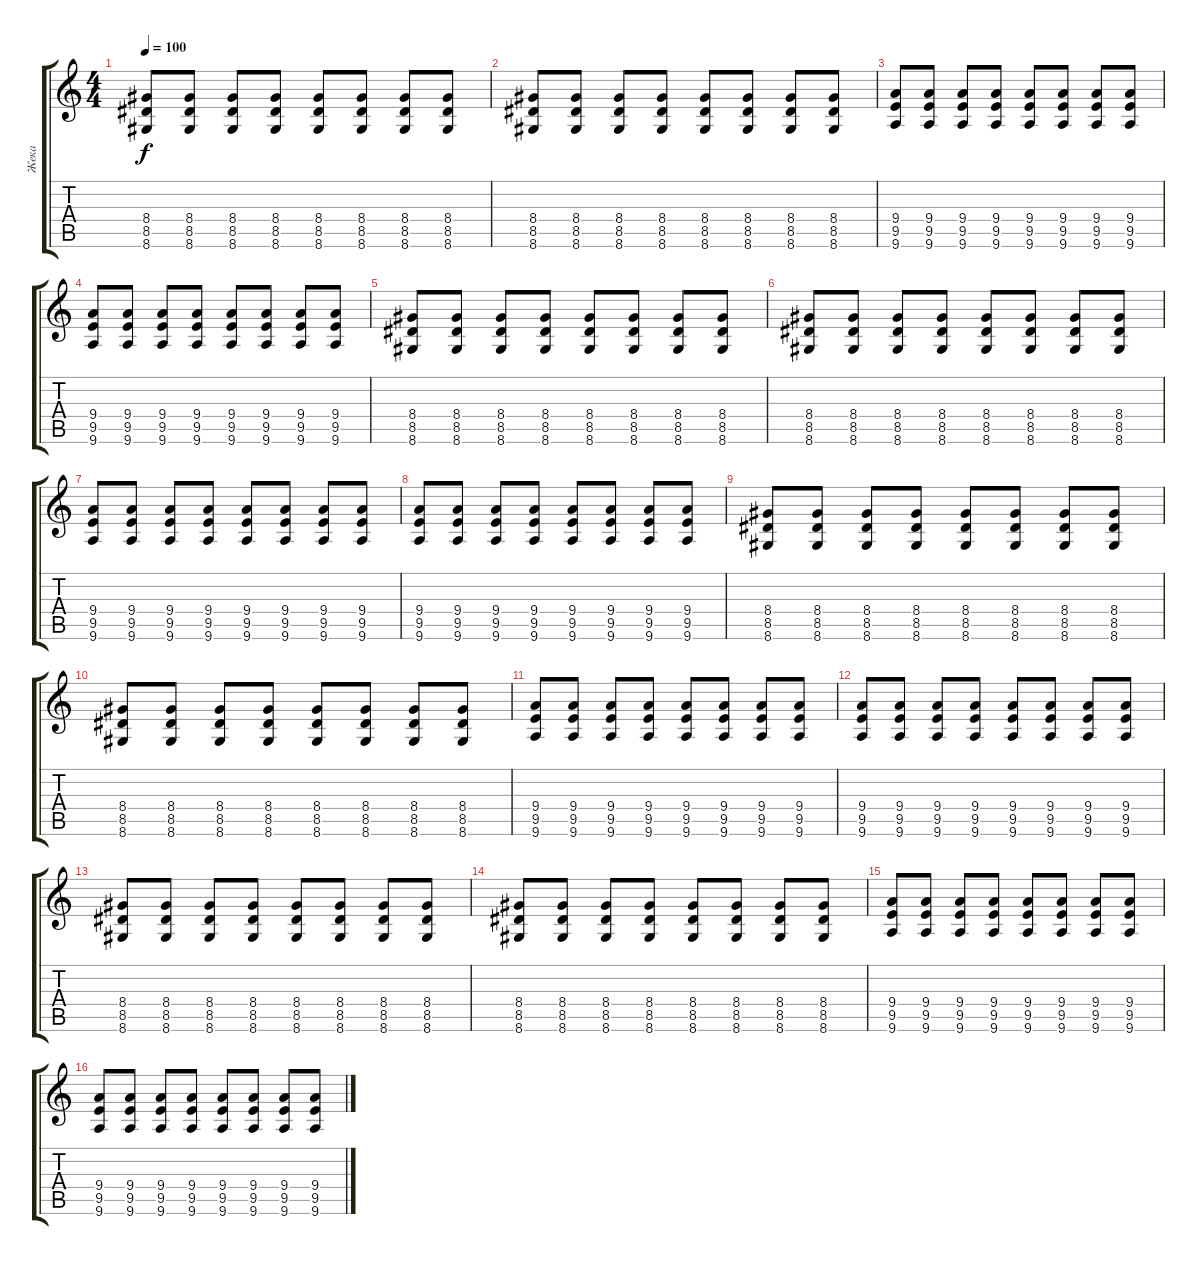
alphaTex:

\track ("Жека" "Жека") {instrument acousticguitarsteel}
\staff {score tabs}
\tuning (D4 A3 F3 C3 G2 C2) {hide}
\ts (4 4)
\tempo 100
\clef g2
\ks c
(8.4 8.5 8.6).8{dy f} (8.4 8.5 8.6).8 (8.4 8.5 8.6).8 (8.4 8.5 8.6).8 (8.4 8.5 8.6).8 (8.4 8.5 8.6).8 (8.4 8.5 8.6).8 (8.4 8.5 8.6).8 |
(8.4 8.5 8.6).8 (8.4 8.5 8.6).8 (8.4 8.5 8.6).8 (8.4 8.5 8.6).8 (8.4 8.5 8.6).8 (8.4 8.5 8.6).8 (8.4 8.5 8.6).8 (8.4 8.5 8.6).8 |
(9.4 9.5 9.6).8 (9.4 9.5 9.6).8 (9.4 9.5 9.6).8 (9.4 9.5 9.6).8 (9.4 9.5 9.6).8 (9.4 9.5 9.6).8 (9.4 9.5 9.6).8 (9.4 9.5 9.6).8 |
(9.4 9.5 9.6).8 (9.4 9.5 9.6).8 (9.4 9.5 9.6).8 (9.4 9.5 9.6).8 (9.4 9.5 9.6).8 (9.4 9.5 9.6).8 (9.4 9.5 9.6).8 (9.4 9.5 9.6).8 |
(8.4 8.5 8.6).8 (8.4 8.5 8.6).8 (8.4 8.5 8.6).8 (8.4 8.5 8.6).8 (8.4 8.5 8.6).8 (8.4 8.5 8.6).8 (8.4 8.5 8.6).8 (8.4 8.5 8.6).8 |
(8.4 8.5 8.6).8 (8.4 8.5 8.6).8 (8.4 8.5 8.6).8 (8.4 8.5 8.6).8 (8.4 8.5 8.6).8 (8.4 8.5 8.6).8 (8.4 8.5 8.6).8 (8.4 8.5 8.6).8 |
(9.4 9.5 9.6).8 (9.4 9.5 9.6).8 (9.4 9.5 9.6).8 (9.4 9.5 9.6).8 (9.4 9.5 9.6).8 (9.4 9.5 9.6).8 (9.4 9.5 9.6).8 (9.4 9.5 9.6).8 |
(9.4 9.5 9.6).8 (9.4 9.5 9.6).8 (9.4 9.5 9.6).8 (9.4 9.5 9.6).8 (9.4 9.5 9.6).8 (9.4 9.5 9.6).8 (9.4 9.5 9.6).8 (9.4 9.5 9.6).8 |
(8.4 8.5 8.6).8 (8.4 8.5 8.6).8 (8.4 8.5 8.6).8 (8.4 8.5 8.6).8 (8.4 8.5 8.6).8 (8.4 8.5 8.6).8 (8.4 8.5 8.6).8 (8.4 8.5 8.6).8 |
(8.4 8.5 8.6).8 (8.4 8.5 8.6).8 (8.4 8.5 8.6).8 (8.4 8.5 8.6).8 (8.4 8.5 8.6).8 (8.4 8.5 8.6).8 (8.4 8.5 8.6).8 (8.4 8.5 8.6).8 |
(9.4 9.5 9.6).8 (9.4 9.5 9.6).8 (9.4 9.5 9.6).8 (9.4 9.5 9.6).8 (9.4 9.5 9.6).8 (9.4 9.5 9.6).8 (9.4 9.5 9.6).8 (9.4 9.5 9.6).8 |
(9.4 9.5 9.6).8 (9.4 9.5 9.6).8 (9.4 9.5 9.6).8 (9.4 9.5 9.6).8 (9.4 9.5 9.6).8 (9.4 9.5 9.6).8 (9.4 9.5 9.6).8 (9.4 9.5 9.6).8 |
(8.4 8.5 8.6).8 (8.4 8.5 8.6).8 (8.4 8.5 8.6).8 (8.4 8.5 8.6).8 (8.4 8.5 8.6).8 (8.4 8.5 8.6).8 (8.4 8.5 8.6).8 (8.4 8.5 8.6).8 |
(8.4 8.5 8.6).8 (8.4 8.5 8.6).8 (8.4 8.5 8.6).8 (8.4 8.5 8.6).8 (8.4 8.5 8.6).8 (8.4 8.5 8.6).8 (8.4 8.5 8.6).8 (8.4 8.5 8.6).8 |
(9.4 9.5 9.6).8 (9.4 9.5 9.6).8 (9.4 9.5 9.6).8 (9.4 9.5 9.6).8 (9.4 9.5 9.6).8 (9.4 9.5 9.6).8 (9.4 9.5 9.6).8 (9.4 9.5 9.6).8 |
(9.4 9.5 9.6).8 (9.4 9.5 9.6).8 (9.4 9.5 9.6).8 (9.4 9.5 9.6).8 (9.4 9.5 9.6).8 (9.4 9.5 9.6).8 (9.4 9.5 9.6).8 (9.4 9.5 9.6).8
